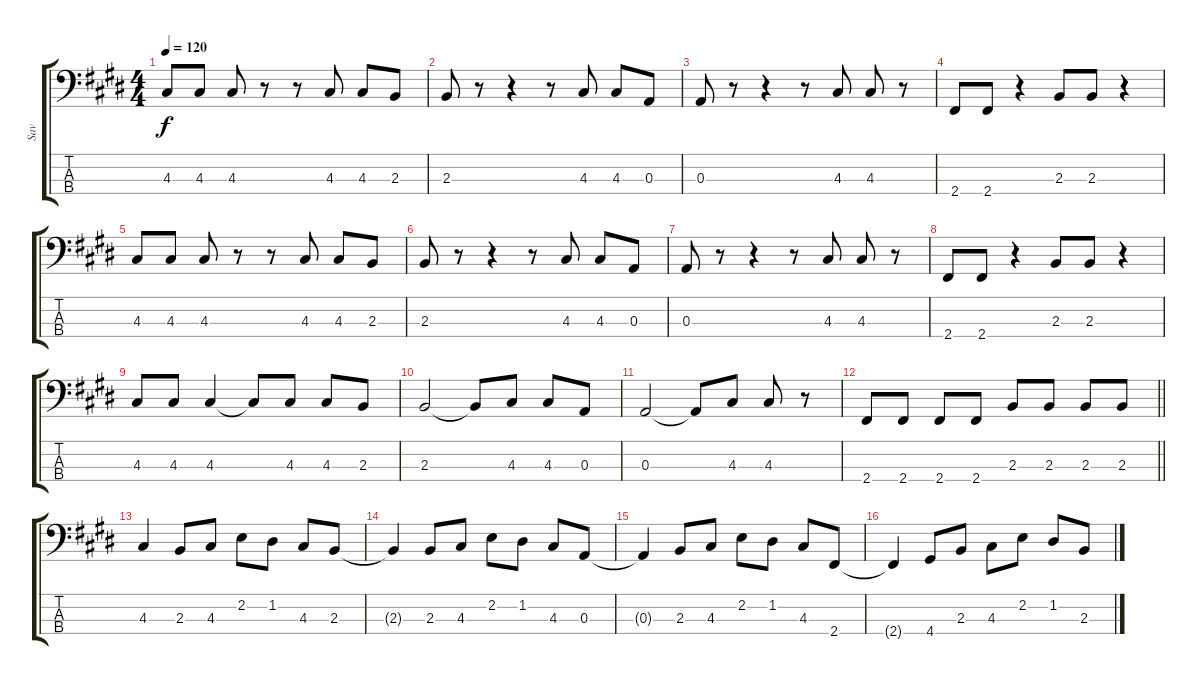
\track ("Sav" "Sav") {instrument electricbassfinger}
\staff {score tabs}
\tuning (G2 D2 A1 E1) {hide}
\ts (4 4)
\tempo 120
\clef f4
\ks c#minor
4.3.8{dy f} 4.3.8 4.3.8 r.8 r.8 4.3.8 4.3.8 2.3.8 |
2.3.8 r.8 r.4 r.8 4.3.8 4.3.8 0.3.8 |
0.3.8 r.8 r.4 r.8 4.3.8 4.3.8 r.8 |
2.4.8 2.4.8 r.4 2.3.8 2.3.8 r.4 |
4.3.8 4.3.8 4.3.8 r.8 r.8 4.3.8 4.3.8 2.3.8 |
2.3.8 r.8 r.4 r.8 4.3.8 4.3.8 0.3.8 |
0.3.8 r.8 r.4 r.8 4.3.8 4.3.8 r.8 |
2.4.8 2.4.8 r.4 2.3.8 2.3.8 r.4 |
4.3.8 4.3.8 4.3.4 4.3{t}.8 4.3.8 4.3.8 2.3.8 |
2.3.2 2.3{t}.8 4.3.8 4.3.8 0.3.8 |
0.3.2 0.3{t}.8 4.3.8 4.3.8 r.8 |
\barLineRight lightlight
2.4.8 2.4.8 2.4.8 2.4.8 2.3.8 2.3.8 2.3.8 2.3.8 |
4.3.4 2.3.8 4.3.8 2.2.8 1.2.8 4.3.8 2.3.8 |
2.3{t}.4 2.3.8 4.3.8 2.2.8 1.2.8 4.3.8 0.3.8 |
0.3{t}.4 2.3.8 4.3.8 2.2.8 1.2.8 4.3.8 2.4.8 |
2.4{t}.4 4.4.8 2.3.8 4.3.8 2.2.8 1.2.8 2.3.8
